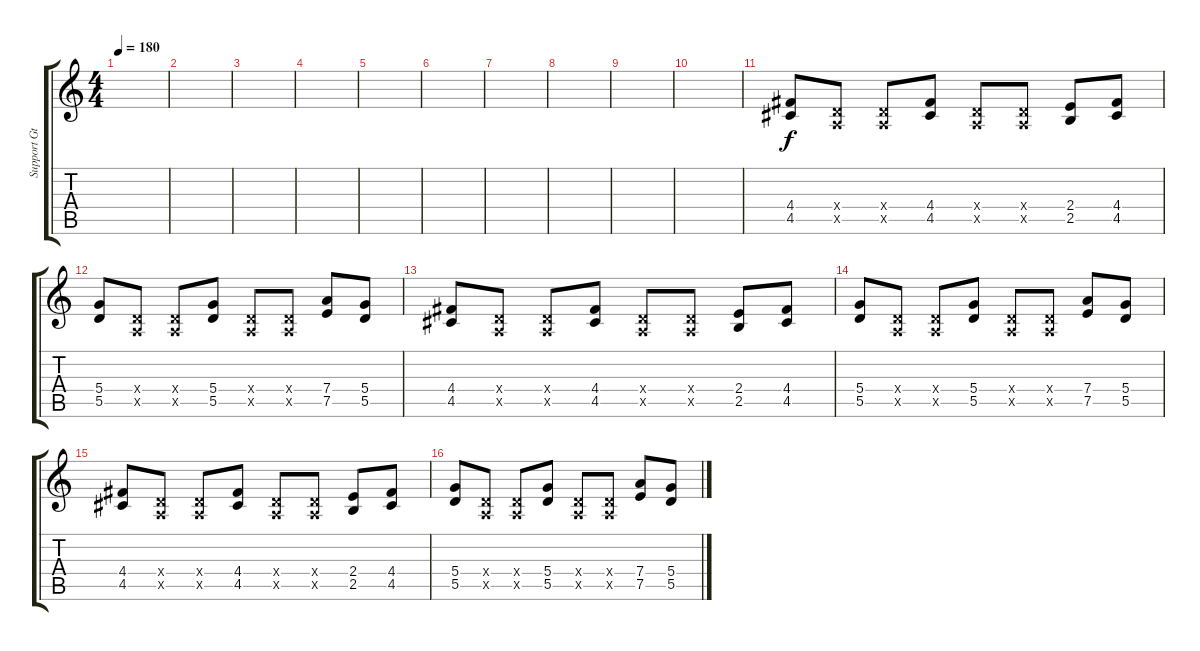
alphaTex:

\track ("Support Gt" "Support Gt") {instrument distortionguitar}
\staff {score tabs}
\tuning (E4 B3 G3 D3 A2 E2) {hide}
\ts (4 4)
\tempo 180
\clef g2
\ks c
|
|
|
|
|
|
|
|
|
|
(4.4 4.5).8 (0.4{x} 0.5{x}).8 (0.4{x} 0.5{x}).8 (4.4 4.5).8 (0.4{x} 0.5{x}).8 (0.4{x} 0.5{x}).8 (2.4 2.5).8 (4.4 4.5).8 |
(5.4 5.5).8 (0.4{x} 0.5{x}).8 (0.4{x} 0.5{x}).8 (5.4 5.5).8 (0.4{x} 0.5{x}).8 (0.4{x} 0.5{x}).8 (7.4 7.5).8 (5.4 5.5).8 |
(4.4 4.5).8 (0.4{x} 0.5{x}).8 (0.4{x} 0.5{x}).8 (4.4 4.5).8 (0.4{x} 0.5{x}).8 (0.4{x} 0.5{x}).8 (2.4 2.5).8 (4.4 4.5).8 |
(5.4 5.5).8 (0.4{x} 0.5{x}).8 (0.4{x} 0.5{x}).8 (5.4 5.5).8 (0.4{x} 0.5{x}).8 (0.4{x} 0.5{x}).8 (7.4 7.5).8 (5.4 5.5).8 |
(4.4 4.5).8 (0.4{x} 0.5{x}).8 (0.4{x} 0.5{x}).8 (4.4 4.5).8 (0.4{x} 0.5{x}).8 (0.4{x} 0.5{x}).8 (2.4 2.5).8 (4.4 4.5).8 |
(5.4 5.5).8 (0.4{x} 0.5{x}).8 (0.4{x} 0.5{x}).8 (5.4 5.5).8 (0.4{x} 0.5{x}).8 (0.4{x} 0.5{x}).8 (7.4 7.5).8 (5.4 5.5).8
